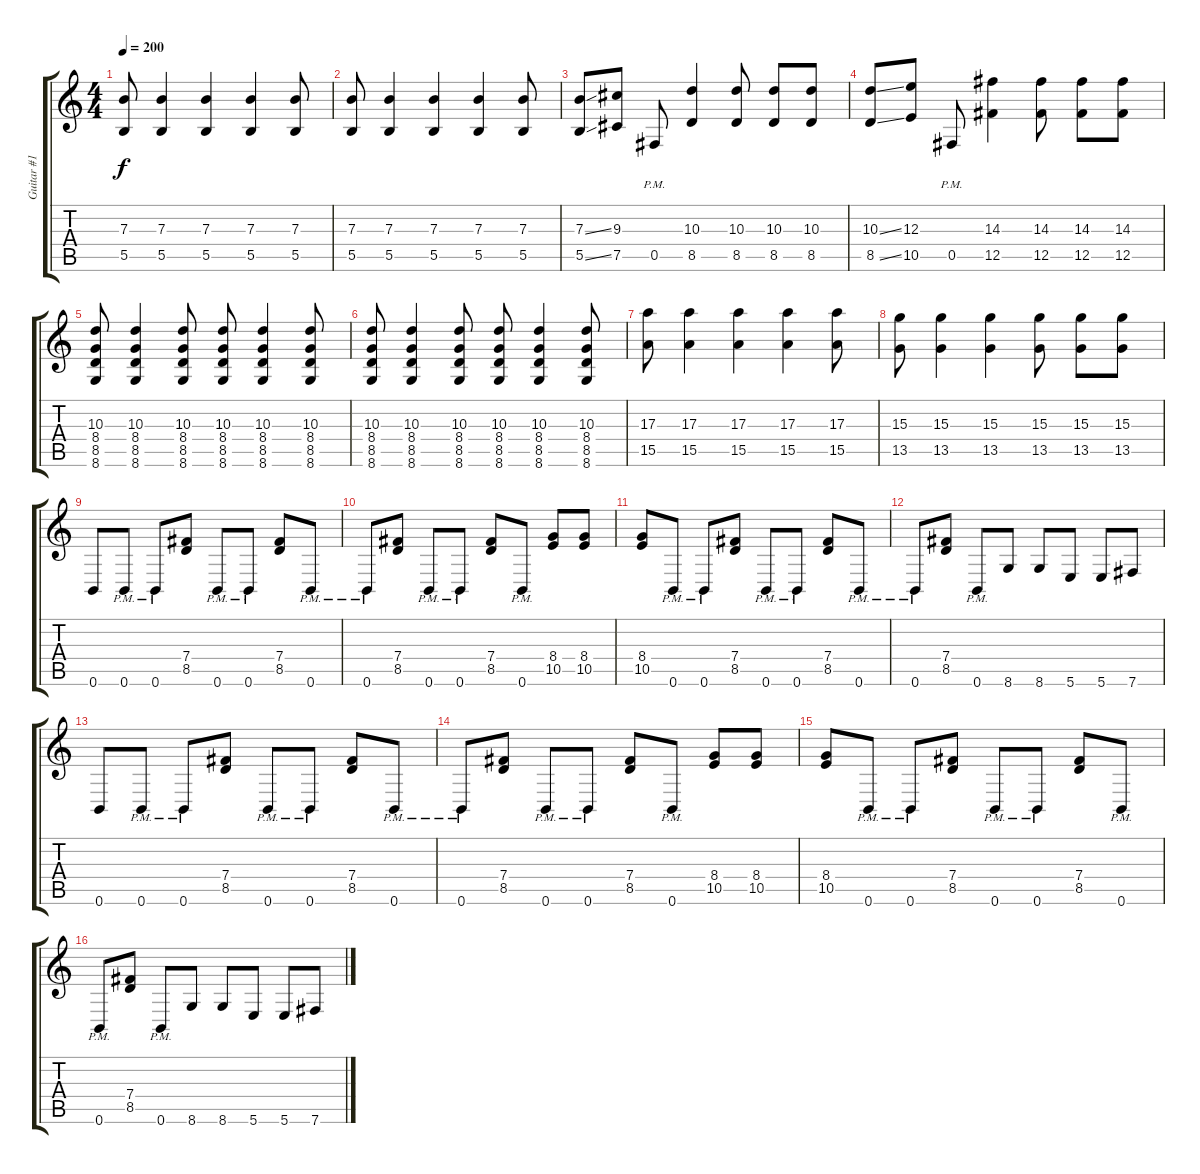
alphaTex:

\track ("Guitar #1 [Zach Johnson]" "Guitar #1 ") {instrument distortionguitar}
\staff {score tabs}
\tuning (Db4 Ab3 E3 B2 Gb2 B1) {hide}
\ts (4 4)
\tempo 200
\clef g2
\ks c
(7.3 5.5).8{dy f} (7.3 5.5).4 (7.3 5.5).4 (7.3 5.5).4 (7.3 5.5).8 |
(7.3 5.5).8 (7.3 5.5).4 (7.3 5.5).4 (7.3 5.5).4 (7.3 5.5).8 |
(7.3{ss} 5.5{ss}).8 (9.3 7.5).8 0.5{pm}.8 (10.3 8.5).4 (10.3 8.5).8 (10.3 8.5).8 (10.3 8.5).8 |
(10.3{ss} 8.5{ss}).8 (12.3 10.5).8 0.5{pm}.8 (14.3 12.5).4 (14.3 12.5).8 (14.3 12.5).8 (14.3 12.5).8 |
(10.3 8.4 8.5 8.6).8 (10.3 8.4 8.5 8.6).4 (10.3 8.4 8.5 8.6).8 (10.3 8.4 8.5 8.6).8 (10.3 8.4 8.5 8.6).4 (10.3 8.4 8.5 8.6).8 |
(10.3 8.4 8.5 8.6).8 (10.3 8.4 8.5 8.6).4 (10.3 8.4 8.5 8.6).8 (10.3 8.4 8.5 8.6).8 (10.3 8.4 8.5 8.6).4 (10.3 8.4 8.5 8.6).8 |
(17.3 15.5).8 (17.3 15.5).4 (17.3 15.5).4 (17.3 15.5).4 (17.3 15.5).8 |
(15.3 13.5).8 (15.3 13.5).4 (15.3 13.5).4 (15.3 13.5).8 (15.3 13.5).8 (15.3 13.5).8 |
0.6.8 0.6{pm}.8 0.6{pm}.8 (7.4 8.5).8 0.6{pm}.8 0.6{pm}.8 (7.4 8.5).8 0.6{pm}.8 |
0.6{pm}.8 (7.4 8.5).8 0.6{pm}.8 0.6{pm}.8 (7.4 8.5).8 0.6{pm}.8 (8.4 10.5).8 (8.4 10.5).8 |
(8.4 10.5).8 0.6{pm}.8 0.6{pm}.8 (7.4 8.5).8 0.6{pm}.8 0.6{pm}.8 (7.4 8.5).8 0.6{pm}.8 |
0.6{pm}.8 (7.4 8.5).8 0.6{pm}.8 8.6.8 8.6.8 5.6.8 5.6.8 7.6.8 |
0.6.8 0.6{pm}.8 0.6{pm}.8 (7.4 8.5).8 0.6{pm}.8 0.6{pm}.8 (7.4 8.5).8 0.6{pm}.8 |
0.6{pm}.8 (7.4 8.5).8 0.6{pm}.8 0.6{pm}.8 (7.4 8.5).8 0.6{pm}.8 (8.4 10.5).8 (8.4 10.5).8 |
(8.4 10.5).8 0.6{pm}.8 0.6{pm}.8 (7.4 8.5).8 0.6{pm}.8 0.6{pm}.8 (7.4 8.5).8 0.6{pm}.8 |
0.6{pm}.8 (7.4 8.5).8 0.6{pm}.8 8.6.8 8.6.8 5.6.8 5.6.8 7.6.8
